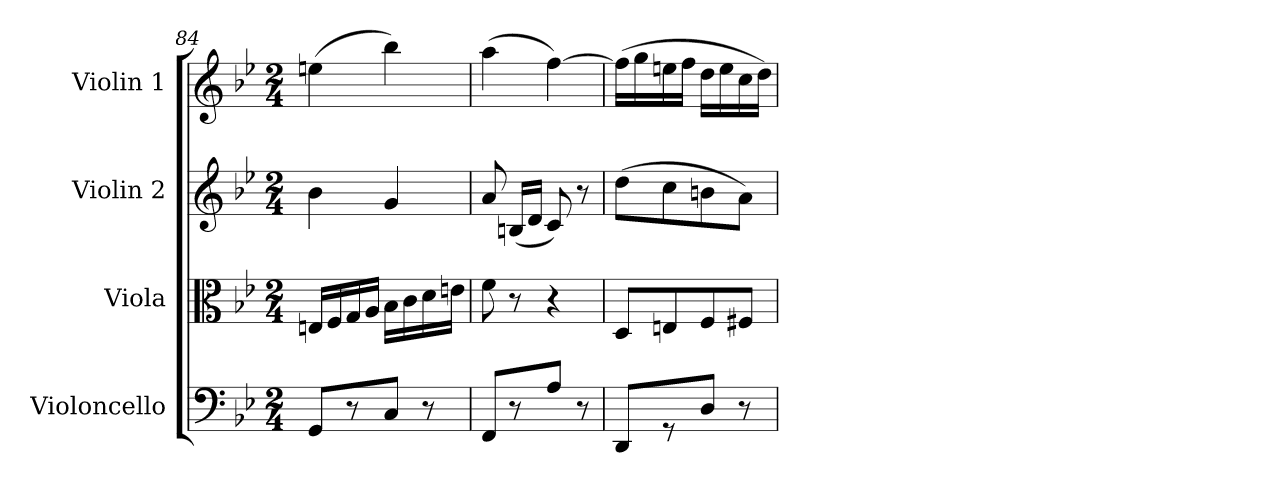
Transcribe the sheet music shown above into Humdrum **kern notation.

**kern	**kern	**kern	**kern
*part4	*part3	*part2	*part1
*staff4	*staff3	*staff2	*staff1
*I"Violoncello	*I"Viola	*I"Violin 2	*I"Violin 1
*I'Vc	*I'Vla	*I'Vln	*I'Vln
*clefF4	*clefC3	*clefG2	*clefG2
*k[b-e-]	*k[b-e-]	*k[b-e-]	*k[b-e-]
*M2/4	*M2/4	*M2/4	*M2/4
=84	=84	=84	=84
8GG/L	16En/LL	4b-\	(4een\
.	16F/	.	.
8r	16G/	.	.
.	16A/JJ	.	.
8C/J	16B-\LL	4g/	4bb-\)
.	16c\	.	.
8r	16d\	.	.
.	16en\JJ	.	.
=85	=85	=85	=85
8FF/L	8f\	8a/	(4aa\
8r	8r	(16Bn/LL	.
.	.	16d/JJ	.
8A/J	4r	8c/)	[4ff\)
8r	.	8r	.
!!LO:PB:g=z
=86	=86	=86	=86
8DD/L	8D/L	(8dd\L	(16ff\LL]
.	.	.	16gg\
8r	8En/	8cc\	16een\
.	.	.	16ff\JJ
8D/J	8F/	8bn\	16dd\LL
.	.	.	16ee\
8r	8F#X/J	8a\J)	16cc\
.	.	.	16dd\JJ)
=	=	=	=
*-	*-	*-	*-
